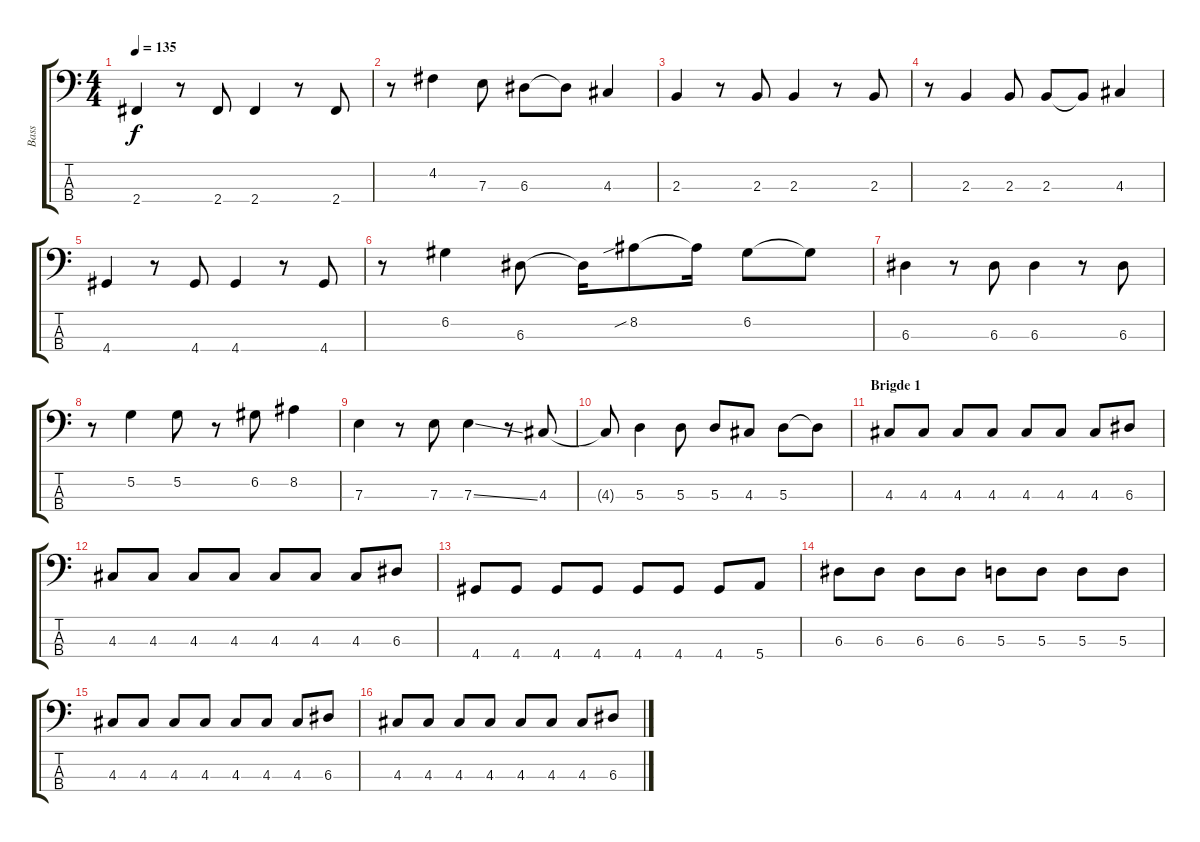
\track ("Bass" "Bass") {instrument electricbassfinger}
\staff {score tabs}
\tuning (G2 D2 A1 E1) {hide}
\ts (4 4)
\tempo 135
\clef f4
\ks c
2.4.4{dy f} r.8 2.4.8 2.4.4 r.8 2.4.8 |
r.8 4.2.4 7.3.8 6.3.8 6.3{t}.8 4.3.4 |
2.3.4 r.8 2.3.8 2.3.4 r.8 2.3.8 |
r.8 2.3.4 2.3.8 2.3.8 2.3{t}.8 4.3.4 |
4.4.4 r.8 4.4.8 4.4.4 r.8 4.4.8 |
r.8 6.2.4 6.3.8 6.3{t}.16 8.2{sib}.8 8.2{t}.16 6.2.8 6.2{t}.8 |
6.3.4 r.8 6.3.8 6.3.4 r.8 6.3.8 |
r.8 5.2.4 5.2.8 r.8 6.2.8 8.2.4 |
7.3.4 r.8 7.3.8 7.3{ss}.4 r.8 4.3.8 |
4.3{t}.8 5.3.4 5.3.8 5.3.8 4.3.8 5.3.8 5.3{t}.8 |
\section ("" "Brigde 1")
4.3.8 4.3.8 4.3.8 4.3.8 4.3.8 4.3.8 4.3.8 6.3.8 |
4.3.8 4.3.8 4.3.8 4.3.8 4.3.8 4.3.8 4.3.8 6.3.8 |
4.4.8 4.4.8 4.4.8 4.4.8 4.4.8 4.4.8 4.4.8 5.4.8 |
6.3.8 6.3.8 6.3.8 6.3.8 5.3.8 5.3.8 5.3.8 5.3.8 |
4.3.8 4.3.8 4.3.8 4.3.8 4.3.8 4.3.8 4.3.8 6.3.8 |
4.3.8 4.3.8 4.3.8 4.3.8 4.3.8 4.3.8 4.3.8 6.3.8
